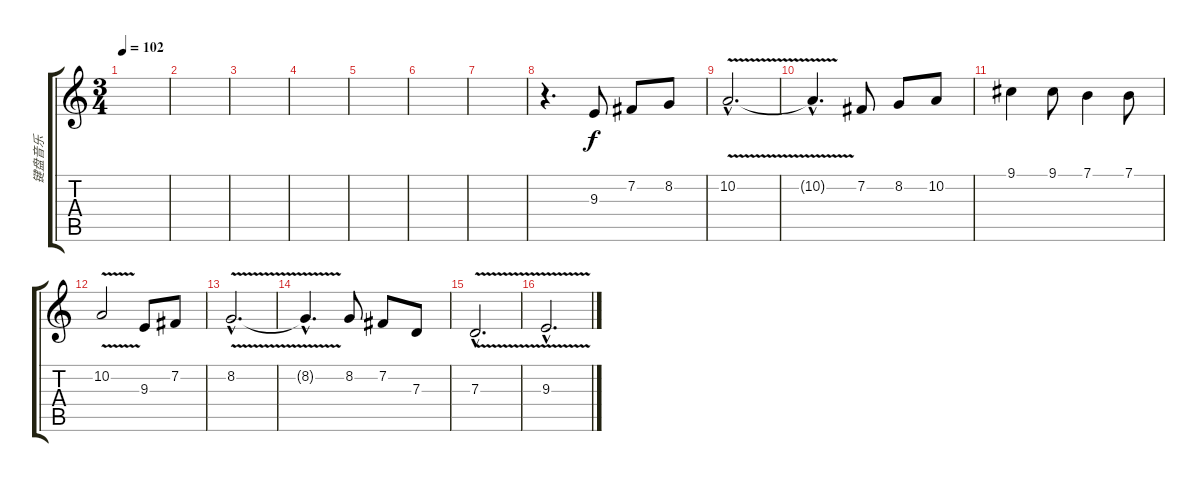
\track ("键盘音乐" "键盘音乐") {instrument harmonica}
\staff {score tabs}
\tuning (E4 B3 G3 D3 A2 E2) {hide}
\ts (3 4)
\tempo 102
\clef g2
\ks c
|
|
|
|
|
|
|
r.4{d} 9.3.8 7.2.8 8.2.8 |
10.2{v hac}.2{d} |
10.2{hac t}.4{d} 7.2.8 8.2.8 10.2.8 |
9.1.4 9.1.8 7.1.4 7.1.8 |
10.2{v}.2 9.3.8 7.2.8 |
8.2{v hac}.2{d} |
8.2{hac t}.4{d} 8.2.8 7.2.8 7.3.8 |
7.3{v hac}.2{d} |
9.3{v hac}.2{d}
